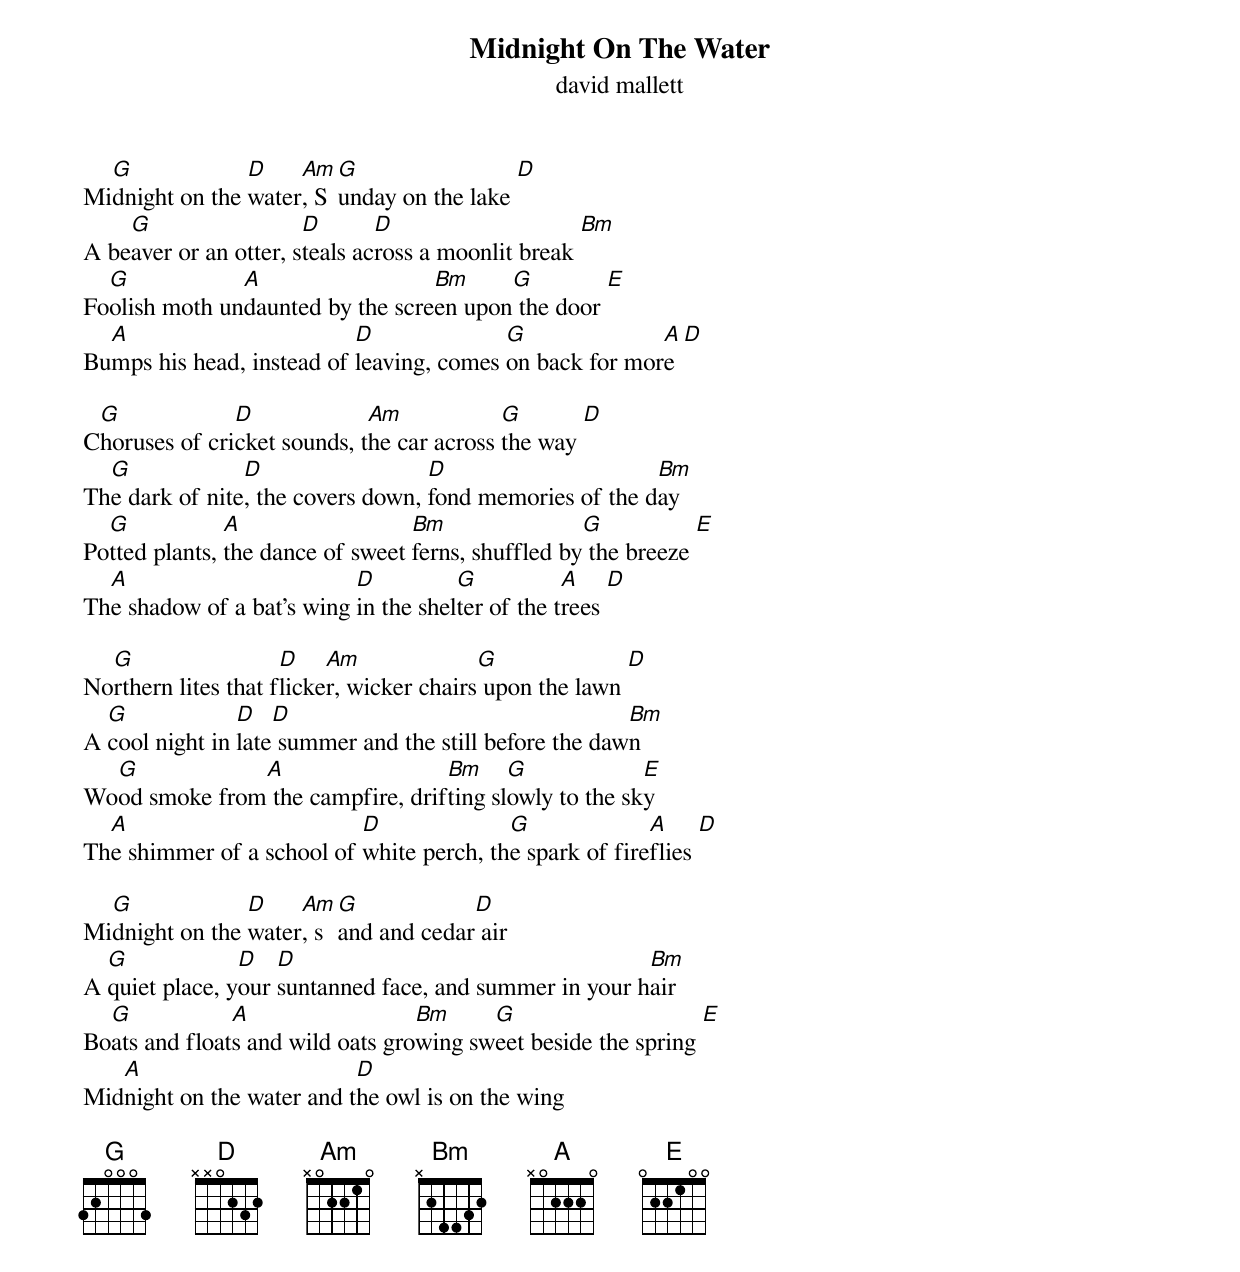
{title: Midnight On The Water}
{subtitle: david mallett}

Mi[G]dnight on the [D]water[Am], S[G]unday on the lake [D]
A be[G]aver or an otter, s[D]teals ac[D]ross a moonlit break [Bm]
Fo[G]olish moth un[A]daunted by the scre[Bm]en upon[G] the door [E]
Bu[A]mps his head, instead of [D]leaving, comes [G]on back for mor[A]e [D]

C[G]horuses of cri[D]cket sounds, t[Am]he car across [G]the way [D]
Th[G]e dark of nite[D], the covers down, [D]fond memories of the d[Bm]ay
Po[G]tted plants, [A]the dance of sweet [Bm]ferns, shuffled by[G] the breeze [E]
Th[A]e shadow of a bat's wing [D]in the shel[G]ter of the t[A]rees [D]

No[G]rthern lites that f[D]licke[Am]r, wicker chairs[G] upon the lawn [D]
A [G]cool night in [D]late[D] summer and the still before the daw[Bm]n
Wo[G]od smoke from[A] the campfire, drif[Bm]ting sl[G]owly to the sk[E]y
Th[A]e shimmer of a school of [D]white perch, th[G]e spark of fire[A]flies [D]

Mi[G]dnight on the [D]water[Am], s[G]and and cedar[D] air
A [G]quiet place, y[D]our [D]suntanned face, and summer in your h[Bm]air
Bo[G]ats and float[A]s and wild oats gro[Bm]wing sw[G]eet beside the spring [E]
Mid[A]night on the water and t[D]he owl is on the wing

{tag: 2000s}
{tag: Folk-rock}
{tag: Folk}
